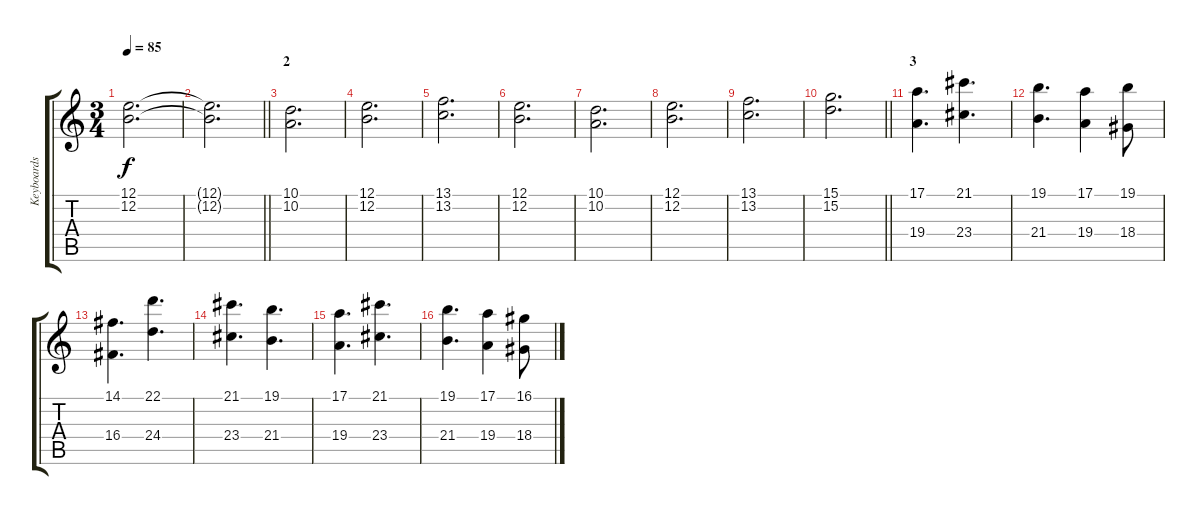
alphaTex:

\track ("Keyboards 1" "Keyboards ") {instrument rockorgan}
\staff {score tabs}
\tuning (E4 B3 G3 D3 A2 E2) {hide}
\ts (3 4)
\tempo 85
\clef g2
\ks c
(12.1{t} 12.2{t}).2{d dy f} |
\barLineRight lightlight
(12.1{t} 12.2{t}).2{d} |
\section ("" "2")
(10.1 10.2).2{d} |
(12.1 12.2).2{d} |
(13.1 13.2).2{d} |
(12.1 12.2).2{d} |
(10.1 10.2).2{d} |
(12.1 12.2).2{d} |
(13.1 13.2).2{d} |
\barLineRight lightlight
(15.1 15.2).2{d} |
\section ("" "3")
(17.1 19.4).4{d} (21.1 23.4).4{d} |
(19.1 21.4).4{d} (17.1 19.4).4 (19.1 18.4).8 |
(14.1 16.4).4{d} (22.1 24.4).4{d} |
(21.1 23.4).4{d} (19.1 21.4).4{d} |
(17.1 19.4).4{d} (21.1 23.4).4{d} |
(19.1 21.4).4{d} (17.1 19.4).4 (16.1 18.4).8
